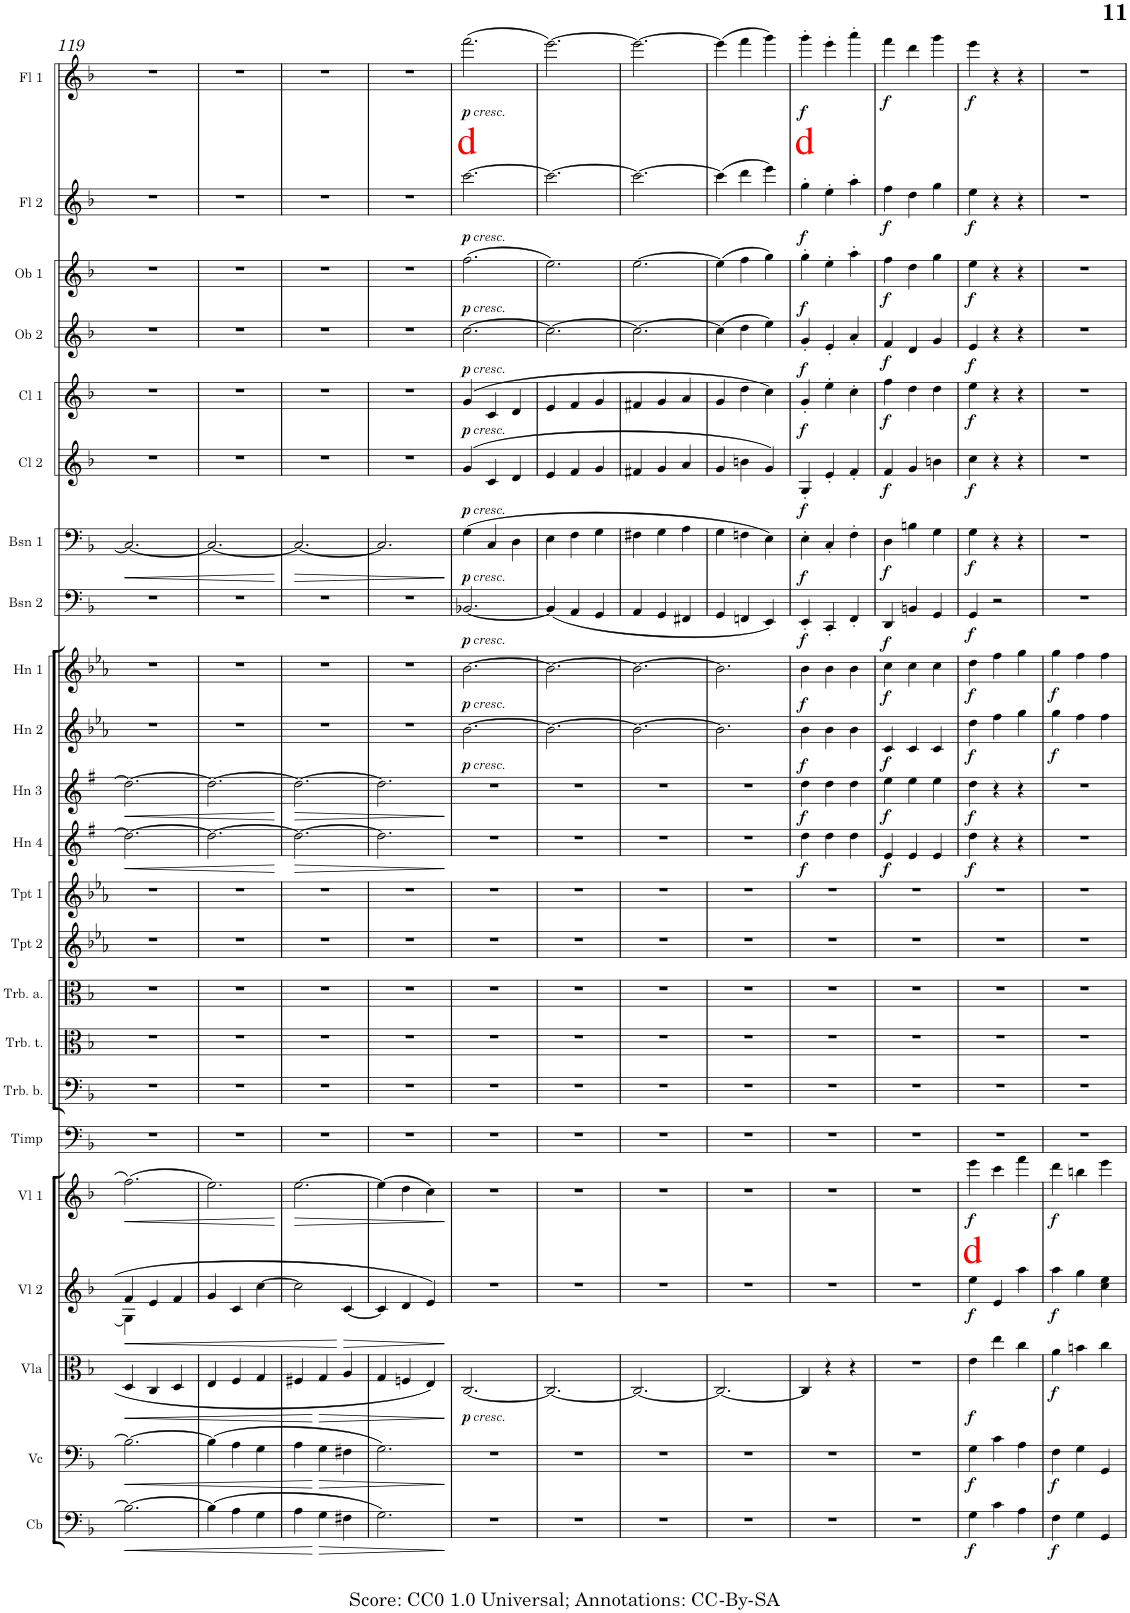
**kern	**dynam	**kern	**dynam	**kern	**dynam	**kern	**dynam	**kern	**text	**dynam	**kern	**kern	**kern	**kern	**kern	**kern	**kern	**dynam	**kern	**dynam	**kern	**dynam	**kern	**dynam	**kern	**dynam	**kern	**dynam	**kern	**dynam	**kern	**dynam	**kern	**dynam	**kern	**dynam	**kern	**dynam	**kern	**text	**dynam
*part23	*part23	*part22	*part22	*part21	*part21	*part20	*part20	*part19	*part19	*part19	*part18	*part17	*part16	*part15	*part14	*part13	*part12	*part12	*part11	*part11	*part10	*part10	*part9	*part9	*part8	*part8	*part7	*part7	*part6	*part6	*part5	*part5	*part4	*part4	*part3	*part3	*part2	*part2	*part1	*part1	*part1
*staff23	*staff23	*staff22	*staff22	*staff21	*staff21	*staff20	*staff20	*staff19	*staff19	*staff19	*staff18	*staff17	*staff16	*staff15	*staff14	*staff13	*staff12	*staff12	*staff11	*staff11	*staff10	*staff10	*staff9	*staff9	*staff8	*staff8	*staff7	*staff7	*staff6	*staff6	*staff5	*staff5	*staff4	*staff4	*staff3	*staff3	*staff2	*staff2	*staff1	*staff1	*staff1
*I"Contrabass	*	*I"Violoncello	*	*I"Viola	*	*I"Violin 2	*	*I"Violin 1	*	*	*I"Timpani in F, F	*I"Trombone basso	*I"Trombone tenore	*I"Trombone alto	*I"D Trumpet 2	*I"D Trumpet 1	*I"Bb (basso) Horn 4	*	*I"Bb (basso) Horn 3	*	*I"D Horn 2	*	*I"D Horn 1	*	*I"Bassoon 2	*	*I"Bassoon 1	*	*I"C Clarinet 2	*	*I"C Clarinet 1	*	*I"Oboe 2	*	*I"Oboe 1	*	*I"Flute 2	*	*I"Flute 1	*	*
*I'Cb	*	*I'Vc	*	*I'Vla	*	*I'Vl 2	*	*I'Vl 1	*	*	*I'Timp	*I'Trb. b.	*I'Trb. t.	*I'Trb. a.	*I'Tpt 2	*I'Tpt 1	*I'Hn 4	*	*I'Hn 3	*	*I'Hn 2	*	*I'Hn 1	*	*I'Bsn 2	*	*I'Bsn 1	*	*I'Cl 2	*	*I'Cl 1	*	*I'Ob 2	*	*I'Ob 1	*	*I'Fl 2	*	*I'Fl 1	*	*
!!LO:PB:g=z
*clefF4	*	*clefF4	*	*clefC3	*	*clefG2	*	*clefG2	*	*	*clefF4	*clefF4	*clefC3	*clefC3	*clefG2	*clefG2	*clefG2	*	*clefG2	*	*clefG2	*	*clefG2	*	*clefF4	*	*clefF4	*	*clefG2	*	*clefG2	*	*clefG2	*	*clefG2	*	*clefG2	*	*clefG2	*	*
*Trd7c12	*	*	*	*	*	*	*	*	*	*	*	*	*	*	*Trd-1c-2	*Trd-1c-2	*Trd8c14	*	*Trd8c14	*	*Trd6c10	*	*Trd6c10	*	*	*	*	*	*Trd1c2	*	*Trd1c2	*	*	*	*	*	*	*	*	*	*
*k[b-]	*	*k[b-]	*	*k[b-]	*	*k[b-]	*	*k[b-]	*	*	*k[b-]	*k[b-]	*k[b-]	*k[b-]	*k[b-e-a-]	*k[b-e-a-]	*k[f#]	*	*k[f#]	*	*k[b-e-a-]	*	*k[b-e-a-]	*	*k[b-]	*	*k[b-]	*	*k[b-]	*	*k[b-]	*	*k[b-]	*	*k[b-]	*	*k[b-]	*	*k[b-]	*	*
*M3/4	*	*M3/4	*	*M3/4	*	*M3/4	*	*M3/4	*	*	*M3/4	*M3/4	*M3/4	*M3/4	*M3/4	*M3/4	*M3/4	*	*M3/4	*	*M3/4	*	*M3/4	*	*M3/4	*	*M3/4	*	*M3/4	*	*M3/4	*	*M3/4	*	*M3/4	*	*M3/4	*	*M3/4	*	*
=119	=119	=119	=119	=119	=119	=119	=119	=119	=119	=119	=119	=119	=119	=119	=119	=119	=119	=119	=119	=119	=119	=119	=119	=119	=119	=119	=119	=119	=119	=119	=119	=119	=119	=119	=119	=119	=119	=119	=119	=119	=119
!	!LO:HP:b	!	!LO:HP:b	!	!LO:HP:b	!	!LO:HP:b	!	!	!LO:HP:b	!	!	!	!	!	!	!	!LO:HP:b	!	!LO:HP:b	!	!	!	!	!	!	!	!LO:HP:b	!	!	!	!	!	!	!	!	!	!	!	!	!
*	*	*	*	*	*	*^	*	*	*	*	*	*	*	*	*	*	*	*	*	*	*	*	*	*	*	*	*	*	*	*	*	*	*	*	*	*	*	*	*	*	*
2.B-\_	<	2.B-\_	<	4D/	<	4f/	4G\]	<	(2.ff\	.	<	2.r	2.r	2.r	2.r	2.r	2.r	2.dd\_	<	2.dd\_	<	2.r	.	2.r	.	2.r	.	2.C/_	<	2.r	.	2.r	.	2.r	.	2.r	.	2.r	.	2.r	.	.
.	.	.	.	4C/	.	4e/	2ryy	.	.	.	.	.	.	.	.	.	.	.	.	.	.	.	.	.	.	.	.	.	.	.	.	.	.	.	.	.	.	.	.	.	.	.
.	.	.	.	4D/	.	4f/	.	.	.	.	.	.	.	.	.	.	.	.	.	.	.	.	.	.	.	.	.	.	.	.	.	.	.	.	.	.	.	.	.	.	.	.
*	*	*	*	*	*	*v	*v	*	*	*	*	*	*	*	*	*	*	*	*	*	*	*	*	*	*	*	*	*	*	*	*	*	*	*	*	*	*	*	*	*	*	*
=120	=120	=120	=120	=120	=120	=120	=120	=120	=120	=120	=120	=120	=120	=120	=120	=120	=120	=120	=120	=120	=120	=120	=120	=120	=120	=120	=120	=120	=120	=120	=120	=120	=120	=120	=120	=120	=120	=120	=120	=120	=120
(4B-\]	.	(4B-\]	.	4E/	.	4g/	.	2.ee\)	.	.	2.r	2.r	2.r	2.r	2.r	2.r	2.dd\_	.	2.dd\_	.	2.r	.	2.r	.	2.r	.	2.C/_	.	2.r	.	2.r	.	2.r	.	2.r	.	2.r	.	2.r	.	.
4A\	.	4A\	.	4F/	.	4c/	.	.	.	.	.	.	.	.	.	.	.	.	.	.	.	.	.	.	.	.	.	.	.	.	.	.	.	.	.	.	.	.	.	.	.
4G\	.	4G\	.	4G/	.	[4cc\	.	.	.	.	.	.	.	.	.	.	.	.	.	.	.	.	.	.	.	.	.	.	.	.	.	.	.	.	.	.	.	.	.	.	.
.	.	.	.	.	.	.	.	.	.	[	.	.	.	.	.	.	.	[	.	[	.	.	.	.	.	.	.	[	.	.	.	.	.	.	.	.	.	.	.	.	.
=121	=121	=121	=121	=121	=121	=121	=121	=121	=121	=121	=121	=121	=121	=121	=121	=121	=121	=121	=121	=121	=121	=121	=121	=121	=121	=121	=121	=121	=121	=121	=121	=121	=121	=121	=121	=121	=121	=121	=121	=121	=121
!	!	!	!	!	!	!	!	!	!	!LO:HP:b	!	!	!	!	!	!	!	!LO:HP:b	!	!LO:HP:b	!	!	!	!	!	!	!	!LO:HP:b	!	!	!	!	!	!	!	!	!	!	!	!	!
4A\	.	4A\	.	4F#X/	.	2cc\]	.	[2.ee\	.	>	2.r	2.r	2.r	2.r	2.r	2.r	2.dd\_	>	2.dd\_	>	2.r	.	2.r	.	2.r	.	2.C/_	>	2.r	.	2.r	.	2.r	.	2.r	.	2.r	.	2.r	.	.
!	!LO:HP:n=1:b	!	!LO:HP:n=1:b	!	!LO:HP:n=1:b	!	!	!	!	!	!	!	!	!	!	!	!	!	!	!	!	!	!	!	!	!	!	!	!	!	!	!	!	!	!	!	!	!	!	!	!
4G\	[ >	4G\	[ >	4G/	[ >	.	.	.	.	.	.	.	.	.	.	.	.	.	.	.	.	.	.	.	.	.	.	.	.	.	.	.	.	.	.	.	.	.	.	.	.
!	!	!	!	!	!	!	!LO:HP:n=1:b	!	!	!	!	!	!	!	!	!	!	!	!	!	!	!	!	!	!	!	!	!	!	!	!	!	!	!	!	!	!	!	!	!	!
4F#X\	.	4F#X\	.	4A/	.	[4c/	[ >	.	.	.	.	.	.	.	.	.	.	.	.	.	.	.	.	.	.	.	.	.	.	.	.	.	.	.	.	.	.	.	.	.	.
=122	=122	=122	=122	=122	=122	=122	=122	=122	=122	=122	=122	=122	=122	=122	=122	=122	=122	=122	=122	=122	=122	=122	=122	=122	=122	=122	=122	=122	=122	=122	=122	=122	=122	=122	=122	=122	=122	=122	=122	=122	=122
2.G\)	.	2.G\)	.	4G/	.	4c/]	.	(4ee\]	.	.	2.r	2.r	2.r	2.r	2.r	2.r	2.dd\]	.	2.dd\]	.	2.r	.	2.r	.	2.r	.	2.C/]	.	2.r	.	2.r	.	2.r	.	2.r	.	2.r	.	2.r	.	.
.	.	.	.	4Fn/	.	4d/	.	4dd\	.	.	.	.	.	.	.	.	.	.	.	.	.	.	.	.	.	.	.	.	.	.	.	.	.	.	.	.	.	.	.	.	.
.	.	.	.	4E/	.	4e/	.	4cc\)	.	.	.	.	.	.	.	.	.	.	.	.	.	.	.	.	.	.	.	.	.	.	.	.	.	.	.	.	.	.	.	.	.
.	]	.	]	.	]	.	]	.	.	]	.	.	.	.	.	.	.	]	.	]	.	.	.	.	.	.	.	]	.	.	.	.	.	.	.	.	.	.	.	.	.
=123	=123	=123	=123	=123	=123	=123	=123	=123	=123	=123	=123	=123	=123	=123	=123	=123	=123	=123	=123	=123	=123	=123	=123	=123	=123	=123	=123	=123	=123	=123	=123	=123	=123	=123	=123	=123	=123	=123	=123	=123	=123
!	!	!	!	!	!	!	!	!	!	!	!	!	!	!	!	!	!	!	!	!	!	!	!	!	!	!	!	!	!	!	!	!	!	!	!	!	!	!	!LO:TX:b:i:t=cresc.	!	!
!	!	!	!	!	!	!	!	!	!	!	!	!	!	!	!	!	!	!	!	!	!	!	!	!	!	!	!	!	!	!	!	!	!	!	!	!	!LO:TX:b:i:t=cresc.	!	!	!	!
!	!	!	!	!	!	!	!	!	!	!	!	!	!	!	!	!	!	!	!	!	!	!	!	!	!	!	!	!	!	!	!	!	!	!	!LO:TX:b:i:t=cresc.	!	!	!	!	!	!
!	!	!	!	!	!	!	!	!	!	!	!	!	!	!	!	!	!	!	!	!	!	!	!	!	!	!	!	!	!	!	!	!	!LO:TX:b:i:t=cresc.	!	!	!	!	!	!	!	!
!	!	!	!	!	!	!	!	!	!	!	!	!	!	!	!	!	!	!	!	!	!	!	!	!	!	!	!	!	!	!	!LO:TX:b:i:t=cresc.	!	!	!	!	!	!	!	!	!	!
!	!	!	!	!	!	!	!	!	!	!	!	!	!	!	!	!	!	!	!	!	!	!	!	!	!	!	!	!	!LO:TX:b:i:t=cresc.	!	!	!	!	!	!	!	!	!	!	!	!
!	!	!	!	!	!	!	!	!	!	!	!	!	!	!	!	!	!	!	!	!	!	!	!	!	!	!	!LO:TX:b:i:t=cresc.	!	!	!	!	!	!	!	!	!	!	!	!	!	!
!	!	!	!	!	!	!	!	!	!	!	!	!	!	!	!	!	!	!	!	!	!	!	!	!	!LO:TX:b:i:t=cresc.	!	!	!	!	!	!	!	!	!	!	!	!	!	!	!	!
!	!	!	!	!	!	!	!	!	!	!	!	!	!	!	!	!	!	!	!	!	!	!	!LO:TX:b:i:t=cresc.	!	!	!	!	!	!	!	!	!	!	!	!	!	!	!	!	!	!
!	!	!	!	!	!	!	!	!	!	!	!	!	!	!	!	!	!	!	!	!	!LO:TX:b:i:t=cresc.	!	!	!	!	!	!	!	!	!	!	!	!	!	!	!	!	!	!	!	!
!	!	!	!	!LO:TX:b:i:t=cresc.	!	!	!	!	!	!	!	!	!	!	!	!	!	!	!	!	!	!	!	!	!	!	!	!	!	!	!	!	!	!	!	!	!	!	!	!	!
!	!	!	!	!	!LO:DY:b	!	!	!	!	!	!	!	!	!	!	!	!	!	!	!	!	!LO:DY:b	!	!LO:DY:b	!	!LO:DY:b	!	!LO:DY:b	!	!LO:DY:b	!	!LO:DY:b	!	!LO:DY:b	!	!LO:DY:b	!	!LO:DY:b	!	!LO:LY:b:color=#FF0000	!LO:DY:b
2.r	.	2.r	.	[2.C/	p	2.r	.	2.r	.	.	2.r	2.r	2.r	2.r	2.r	2.r	2.r	.	2.r	.	[2.b-\	p	[2.b-\	p	[2.BB-X/	p	(4G\	p	(4g/	p	(4g/	p	[2.cc\	p	(2.ff\	p	[2.ccc\	p	(2.fff\	d	p
.	.	.	.	.	.	.	.	.	.	.	.	.	.	.	.	.	.	.	.	.	.	.	.	.	.	.	4C/	.	4c/	.	4c/	.	.	.	.	.	.	.	.	.	.
.	.	.	.	.	.	.	.	.	.	.	.	.	.	.	.	.	.	.	.	.	.	.	.	.	.	.	4D\	.	4d/	.	4d/	.	.	.	.	.	.	.	.	.	.
=124	=124	=124	=124	=124	=124	=124	=124	=124	=124	=124	=124	=124	=124	=124	=124	=124	=124	=124	=124	=124	=124	=124	=124	=124	=124	=124	=124	=124	=124	=124	=124	=124	=124	=124	=124	=124	=124	=124	=124	=124	=124
2.r	.	2.r	.	2.C/_	.	2.r	.	2.r	.	.	2.r	2.r	2.r	2.r	2.r	2.r	2.r	.	2.r	.	2.b-\_	.	2.b-\_	.	(4BB-/]	.	4E\	.	4e/	.	4e/	.	2.cc\_	.	2.ee\)	.	2.ccc\_	.	[2.eee\)	.	.
.	.	.	.	.	.	.	.	.	.	.	.	.	.	.	.	.	.	.	.	.	.	.	.	.	4AA/	.	4F\	.	4f/	.	4f/	.	.	.	.	.	.	.	.	.	.
.	.	.	.	.	.	.	.	.	.	.	.	.	.	.	.	.	.	.	.	.	.	.	.	.	4GG/	.	4G\	.	4g/	.	4g/	.	.	.	.	.	.	.	.	.	.
=125	=125	=125	=125	=125	=125	=125	=125	=125	=125	=125	=125	=125	=125	=125	=125	=125	=125	=125	=125	=125	=125	=125	=125	=125	=125	=125	=125	=125	=125	=125	=125	=125	=125	=125	=125	=125	=125	=125	=125	=125	=125
2.r	.	2.r	.	2.C/_	.	2.r	.	2.r	.	.	2.r	2.r	2.r	2.r	2.r	2.r	2.r	.	2.r	.	2.b-\_	.	2.b-\_	.	4AA/	.	4F#X\	.	4f#X/	.	4f#X/	.	2.cc\_	.	[2.ee\	.	2.ccc\_	.	2.eee\_	.	.
.	.	.	.	.	.	.	.	.	.	.	.	.	.	.	.	.	.	.	.	.	.	.	.	.	4GG/	.	4G\	.	4g/	.	4g/	.	.	.	.	.	.	.	.	.	.
.	.	.	.	.	.	.	.	.	.	.	.	.	.	.	.	.	.	.	.	.	.	.	.	.	4FF#X/	.	4A\	.	4a/	.	4a/	.	.	.	.	.	.	.	.	.	.
=126	=126	=126	=126	=126	=126	=126	=126	=126	=126	=126	=126	=126	=126	=126	=126	=126	=126	=126	=126	=126	=126	=126	=126	=126	=126	=126	=126	=126	=126	=126	=126	=126	=126	=126	=126	=126	=126	=126	=126	=126	=126
2.r	.	2.r	.	2.C/_	.	2.r	.	2.r	.	.	2.r	2.r	2.r	2.r	2.r	2.r	2.r	.	2.r	.	2.b-\]	.	2.b-\]	.	4GG/	.	4G\	.	4g/	.	4g/	.	(4cc\]	.	(4ee\]	.	(4ccc\]	.	(4eee\]	.	.
.	.	.	.	.	.	.	.	.	.	.	.	.	.	.	.	.	.	.	.	.	.	.	.	.	4FFn/	.	4Fn\	.	4bn\	.	4dd\	.	4dd\	.	4ff\	.	4ddd\	.	4fff\	.	.
.	.	.	.	.	.	.	.	.	.	.	.	.	.	.	.	.	.	.	.	.	.	.	.	.	4EE/)	.	4E\)	.	4g/)	.	4cc\)	.	4ee\)	.	4gg\)	.	4eee\)	.	4ggg\)	.	.
=127	=127	=127	=127	=127	=127	=127	=127	=127	=127	=127	=127	=127	=127	=127	=127	=127	=127	=127	=127	=127	=127	=127	=127	=127	=127	=127	=127	=127	=127	=127	=127	=127	=127	=127	=127	=127	=127	=127	=127	=127	=127
!	!	!	!	!	!	!	!	!	!	!	!	!	!	!	!	!	!	!LO:DY:b	!	!LO:DY:b	!	!LO:DY:b	!	!LO:DY:b	!	!LO:DY:b	!	!LO:DY:b	!	!LO:DY:b	!	!LO:DY:b	!	!LO:DY:b	!	!LO:DY:b	!	!LO:DY:b	!	!LO:LY:b:color=#FF0000	!LO:DY:b
2.r	.	2.r	.	4C/]	.	2.r	.	2.r	.	.	2.r	2.r	2.r	2.r	2.r	2.r	4dd\	f	4dd\	f	4b-\	f	4b-\	f	4EE'/	f	4E'\	f	4G'/	f	4g'/	f	4g'/	f	4gg'\	f	4gg'\	f	4ggg'\	d	f
.	.	.	.	4r	.	.	.	.	.	.	.	.	.	.	.	.	4dd\	.	4dd\	.	4b-\	.	4b-\	.	4CC'/	.	4C'/	.	4e'/	.	4ee'\	.	4e'/	.	4ee'\	.	4ee'\	.	4eee'\	.	.
.	.	.	.	4r	.	.	.	.	.	.	.	.	.	.	.	.	4dd\	.	4dd\	.	4b-\	.	4b-\	.	4FF'/	.	4F'\	.	4f'/	.	4cc'\	.	4a'/	.	4aa'\	.	4aa'\	.	4aaa'\	.	.
=128	=128	=128	=128	=128	=128	=128	=128	=128	=128	=128	=128	=128	=128	=128	=128	=128	=128	=128	=128	=128	=128	=128	=128	=128	=128	=128	=128	=128	=128	=128	=128	=128	=128	=128	=128	=128	=128	=128	=128	=128	=128
!	!	!	!	!	!	!	!	!	!	!	!	!	!	!	!	!	!	!LO:DY:b	!	!LO:DY:b	!	!LO:DY:b	!	!LO:DY:b	!	!LO:DY:b	!	!LO:DY:b	!	!LO:DY:b	!	!LO:DY:b	!	!LO:DY:b	!	!LO:DY:b	!	!LO:DY:b	!	!	!LO:DY:b
2.r	.	2.r	.	2.r	.	2.r	.	2.r	.	.	2.r	2.r	2.r	2.r	2.r	2.r	4e/	f	4ee\	f	4c/	f	4cc\	f	4DD'/	f	4D'\	f	4f'/	f	4ff'\	f	4f'/	f	4ff'\	f	4ff'\	f	4fff'\	.	f
.	.	.	.	.	.	.	.	.	.	.	.	.	.	.	.	.	4e/	.	4ee\	.	4c/	.	4cc\	.	4BBn'/	.	4Bn'\	.	4g'/	.	4dd'\	.	4d'/	.	4dd'\	.	4dd'\	.	4ddd'\	.	.
.	.	.	.	.	.	.	.	.	.	.	.	.	.	.	.	.	4e/	.	4ee\	.	4c/	.	4cc\	.	4GG'/	.	4G'\	.	4bn'\	.	4dd'\	.	4g'/	.	4gg'\	.	4gg'\	.	4ggg'\	.	.
=129	=129	=129	=129	=129	=129	=129	=129	=129	=129	=129	=129	=129	=129	=129	=129	=129	=129	=129	=129	=129	=129	=129	=129	=129	=129	=129	=129	=129	=129	=129	=129	=129	=129	=129	=129	=129	=129	=129	=129	=129	=129
!	!LO:DY:b	!	!LO:DY:b	!	!LO:DY:b	!	!LO:DY:b	!	!LO:LY:b:color=#FF0000	!LO:DY:b	!	!	!	!	!	!	!	!LO:DY:b	!	!LO:DY:b	!	!LO:DY:b	!	!LO:DY:b	!	!LO:DY:b	!	!LO:DY:b	!	!LO:DY:b	!	!LO:DY:b	!	!LO:DY:b	!	!LO:DY:b	!	!LO:DY:b	!	!	!LO:DY:b
4G\	f	4G\	f	4e\	f	4ee\	f	4eee\	d	f	2.r	2.r	2.r	2.r	2.r	2.r	4dd\	f	4dd\	f	4dd\	f	4dd\	f	4GG'/	f	4G'\	f	4cc'\	f	4ee'\	f	4e'/	f	4ee'\	f	4ee'\	f	4eee'\	.	f
4c\	.	4c\	.	4ee\	.	4e/	.	4ccc\	.	.	.	.	.	.	.	.	4r	.	4r	.	4ff\	.	4ff\	.	2r	.	4r	.	4r	.	4r	.	4r	.	4r	.	4r	.	4r	.	.
4A\	.	4A\	.	4cc\	.	4aa\	.	4fff\	.	.	.	.	.	.	.	.	4r	.	4r	.	4gg\	.	4gg\	.	.	.	4r	.	4r	.	4r	.	4r	.	4r	.	4r	.	4r	.	.
=130	=130	=130	=130	=130	=130	=130	=130	=130	=130	=130	=130	=130	=130	=130	=130	=130	=130	=130	=130	=130	=130	=130	=130	=130	=130	=130	=130	=130	=130	=130	=130	=130	=130	=130	=130	=130	=130	=130	=130	=130	=130
!	!LO:DY:b	!	!LO:DY:b	!	!LO:DY:b	!	!LO:DY:b	!	!	!LO:DY:b	!	!	!	!	!	!	!	!	!	!	!	!LO:DY:b	!	!LO:DY:b	!	!	!	!	!	!	!	!	!	!	!	!	!	!	!	!	!
4F\	f	4F\	f	4a\	f	4aa\	f	4ddd\	.	f	2.r	2.r	2.r	2.r	2.r	2.r	2.r	.	2.r	.	4gg\	f	4gg\	f	2.r	.	2.r	.	2.r	.	2.r	.	2.r	.	2.r	.	2.r	.	2.r	.	.
4G\	.	4G\	.	4bn\	.	4gg\	.	4bbn\	.	.	.	.	.	.	.	.	.	.	.	.	4ff\	.	4ff\	.	.	.	.	.	.	.	.	.	.	.	.	.	.	.	.	.	.
4GG/	.	4GG/	.	4cc\	.	4cc\ 4ee\	.	4eee\	.	.	.	.	.	.	.	.	.	.	.	.	4ff\	.	4ff\	.	.	.	.	.	.	.	.	.	.	.	.	.	.	.	.	.	.
=	=	=	=	=	=	=	=	=	=	=	=	=	=	=	=	=	=	=	=	=	=	=	=	=	=	=	=	=	=	=	=	=	=	=	=	=	=	=	=	=	=
*-	*-	*-	*-	*-	*-	*-	*-	*-	*-	*-	*-	*-	*-	*-	*-	*-	*-	*-	*-	*-	*-	*-	*-	*-	*-	*-	*-	*-	*-	*-	*-	*-	*-	*-	*-	*-	*-	*-	*-	*-	*-
